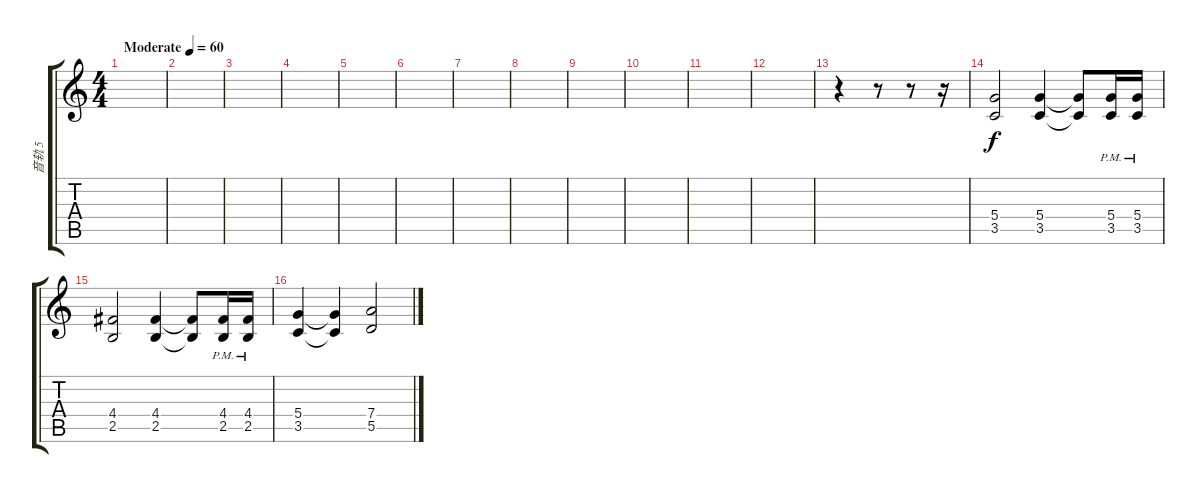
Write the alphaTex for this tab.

\track ("音轨 5" "音轨 5") {instrument distortionguitar}
\staff {score tabs}
\tuning (E4 B3 G3 D3 A2 E2) {hide}
\ts (4 4)
\tempo (60 "Moderate")
\clef g2
\ks c
|
|
|
|
|
|
|
|
|
|
|
|
r.4 r.8 r.8 r.16 |
(5.4 3.5).2 (5.4 3.5).4 (5.4{t} 3.5{t}).8 (5.4{pm} 3.5{pm}).16 (5.4{pm} 3.5{pm}).16 |
(4.4 2.5).2 (4.4 2.5).4 (4.4{t} 2.5{t}).8 (4.4{pm} 2.5{pm}).16 (4.4{pm} 2.5{pm}).16 |
(5.4 3.5).4 (5.4{t} 3.5{t}).4 (7.4 5.5).2
